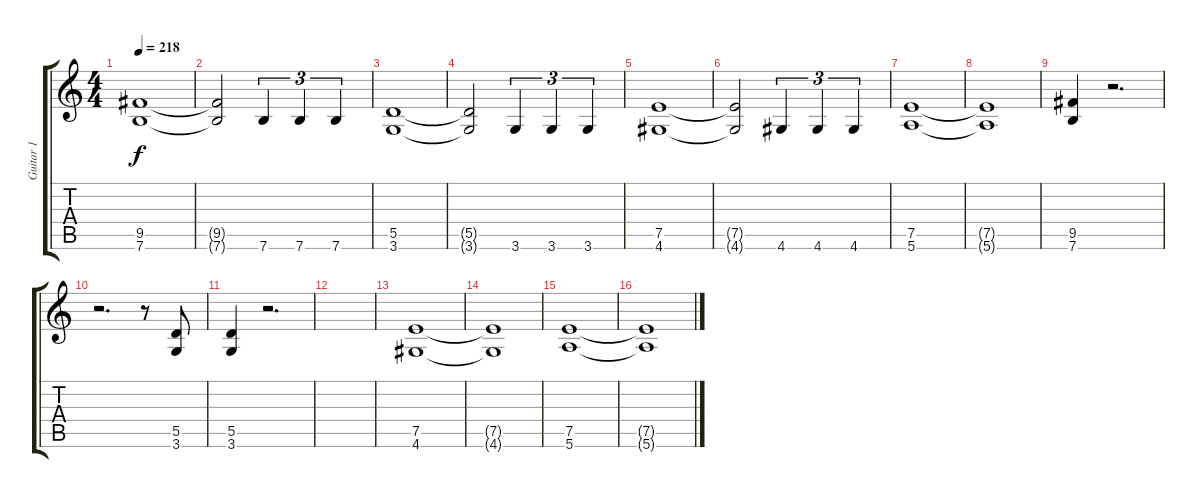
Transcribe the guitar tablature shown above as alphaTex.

\track ("Guitar 1" "Guitar 1") {instrument distortionguitar}
\staff {score tabs}
\tuning (E4 B3 G3 D3 A2 E2) {hide}
\ts (4 4)
\tempo 218
\clef g2
\ks c
(9.5 7.6).1{dy f instrument distortionguitar} |
(9.5{t} 7.6{t}).2 7.6.4{tu (3 2)} 7.6.4{tu (3 2)} 7.6.4{tu (3 2)} |
(5.5 3.6).1 |
(5.5{t} 3.6{t}).2 3.6.4{tu (3 2)} 3.6.4{tu (3 2)} 3.6.4{tu (3 2)} |
(7.5 4.6).1 |
(7.5{t} 4.6{t}).2 4.6.4{tu (3 2)} 4.6.4{tu (3 2)} 4.6.4{tu (3 2)} |
(7.5 5.6).1 |
(7.5{t} 5.6{t}).1 |
(9.5 7.6).4 r.2{d} |
r.2{d} r.8 (5.5 3.6).8 |
(5.5 3.6).4 r.2{d} |
|
(7.5 4.6).1 |
(7.5{t} 4.6{t}).1 |
(7.5 5.6).1 |
(7.5{t} 5.6{t}).1
